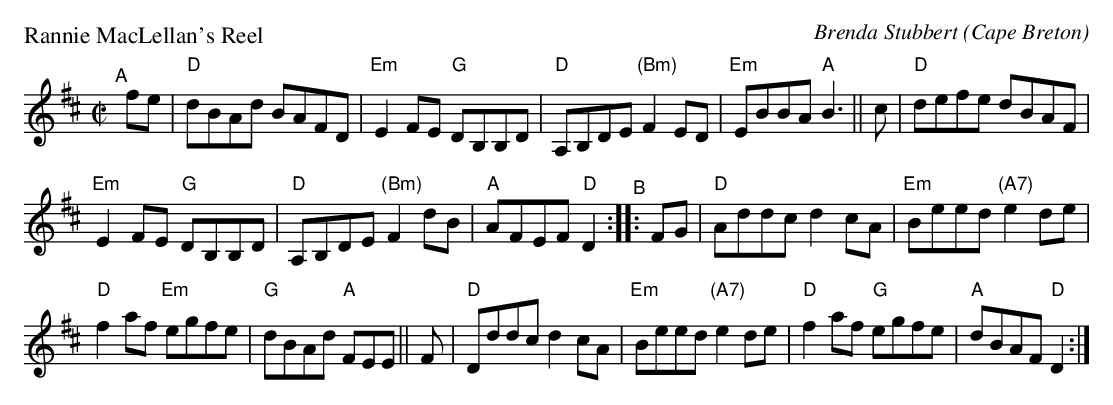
X:1
P: Rannie MacLellan's Reel
C: Brenda Stubbert
O: Cape Breton
L: 1/8
M: C|
K: D
"^A"[|] fe |\
"D"dBAd BAFD | "Em"E2FE "G"DB,B,D | "D"A,B,DE "(Bm)"F2ED | "Em"EBBA "A"B3 || c | "D"defe dBAF |
"Em"E2FE "G"DB,B,D | "D"A,B,DE "(Bm)"F2dB | "A"AFEF "D"D2 "^B":: FG | "D"Addc d2cA | "Em"Beed "(A7)"e2de |
"D"f2af "Em"egfe | "G"dBAd "A"FEE || F | "D"Dddc d2cA | "Em"Beed "(A7)"e2de | "D"f2af "G"egfe | "A"dBAF "D"D2 :|
